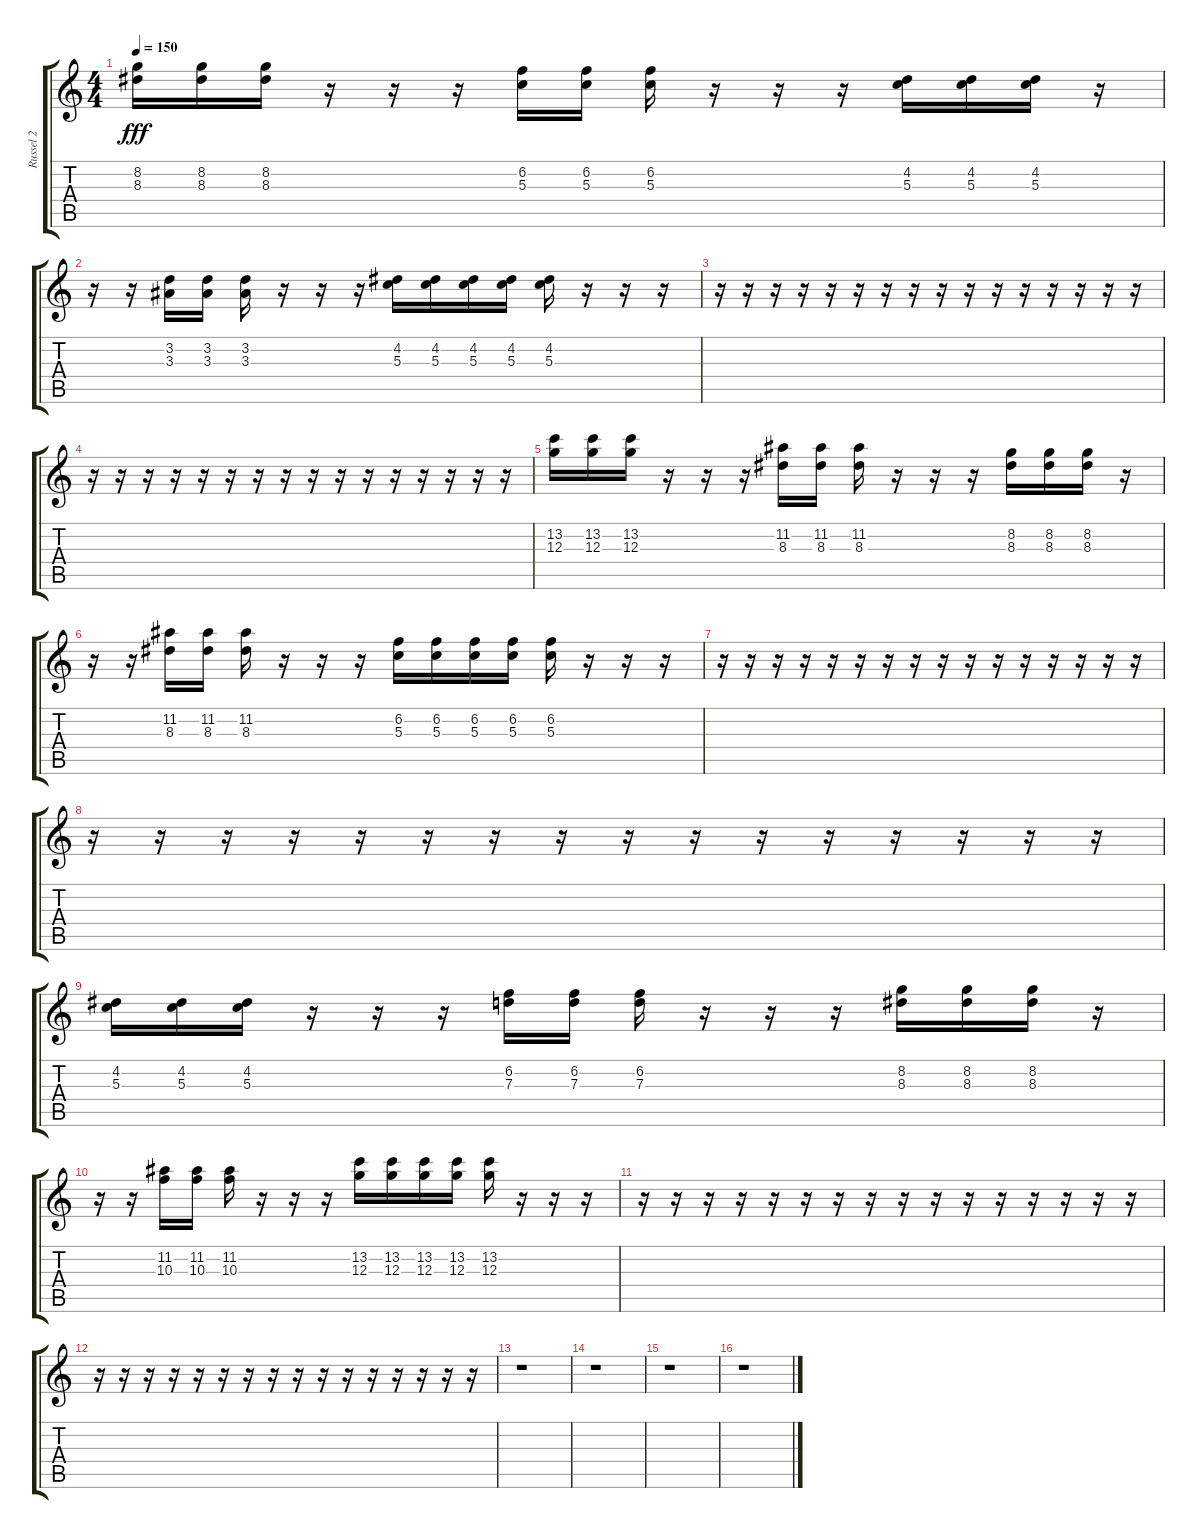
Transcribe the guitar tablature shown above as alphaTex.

\track ("Russel 2" "Russel 2") {instrument distortionguitar}
\staff {score tabs}
\tuning (E4 B3 G3 D3 A2 E2) {hide}
\ts (4 4)
\tempo 150
\clef g2
\ks c
(8.2 8.3).16{dy fff} (8.2 8.3).16 (8.2 8.3).16 r.16 r.16 r.16 (6.2 5.3).16 (6.2 5.3).16 (6.2 5.3).16 r.16 r.16 r.16 (4.2 5.3).16 (4.2 5.3).16 (4.2 5.3).16 r.16 |
r.16 r.16 (3.2 3.3).16 (3.2 3.3).16 (3.2 3.3).16 r.16 r.16 r.16 (4.2 5.3).16 (4.2 5.3).16 (4.2 5.3).16 (4.2 5.3).16 (4.2 5.3).16 r.16 r.16 r.16 |
r.16 r.16 r.16 r.16 r.16 r.16 r.16 r.16 r.16 r.16 r.16 r.16 r.16 r.16 r.16 r.16 |
r.16 r.16 r.16 r.16 r.16 r.16 r.16 r.16 r.16 r.16 r.16 r.16 r.16 r.16 r.16 r.16 |
(13.2 12.3).16 (13.2 12.3).16 (13.2 12.3).16 r.16 r.16 r.16 (11.2 8.3).16 (11.2 8.3).16 (11.2 8.3).16 r.16 r.16 r.16 (8.2 8.3).16 (8.2 8.3).16 (8.2 8.3).16 r.16 |
r.16 r.16 (11.2 8.3).16 (11.2 8.3).16 (11.2 8.3).16 r.16 r.16 r.16 (6.2 5.3).16 (6.2 5.3).16 (6.2 5.3).16 (6.2 5.3).16 (6.2 5.3).16 r.16 r.16 r.16 |
r.16 r.16 r.16 r.16 r.16 r.16 r.16 r.16 r.16 r.16 r.16 r.16 r.16 r.16 r.16 r.16 |
r.16 r.16 r.16 r.16 r.16 r.16 r.16 r.16 r.16 r.16 r.16 r.16 r.16 r.16 r.16 r.16 |
(4.2 5.3).16 (4.2 5.3).16 (4.2 5.3).16 r.16 r.16 r.16 (6.2 7.3).16 (6.2 7.3).16 (6.2 7.3).16 r.16 r.16 r.16 (8.2 8.3).16 (8.2 8.3).16 (8.2 8.3).16 r.16 |
r.16 r.16 (11.2 10.3).16 (11.2 10.3).16 (11.2 10.3).16 r.16 r.16 r.16 (13.2 12.3).16 (13.2 12.3).16 (13.2 12.3).16 (13.2 12.3).16 (13.2 12.3).16 r.16 r.16 r.16 |
r.16 r.16 r.16 r.16 r.16 r.16 r.16 r.16 r.16 r.16 r.16 r.16 r.16 r.16 r.16 r.16 |
r.16 r.16 r.16 r.16 r.16 r.16 r.16 r.16 r.16 r.16 r.16 r.16 r.16 r.16 r.16 r.16 |
r.1 |
r.1 |
r.1 |
r.1
